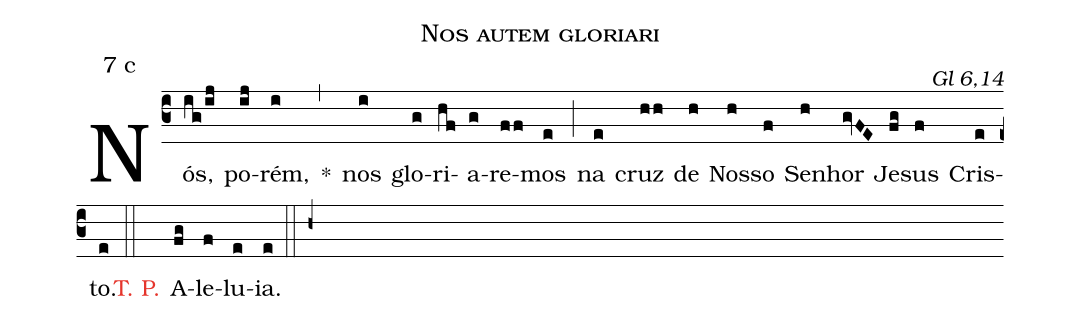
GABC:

name: Nos autem gloriari;
mode: 7;
mode-differentia: c;
commentary: Gl 6,14;
%%
(c3)

Nós,(ig/ij) po(ij)rém,(i) *(,) nos(i) glo(g)ri(hf)a(g)re(ff)mos(e) (;) na(e) cruz(hh) de(h) Nos(h)so(f) Se(h)nhor(gvFE) Je(fg)sus(f) Cris(e)to.(e)

(::)

<nlba><c>T. P.</c>() A</nlba>(fg)le(f)lu(e)ia.(e)

(::)

(h+)
